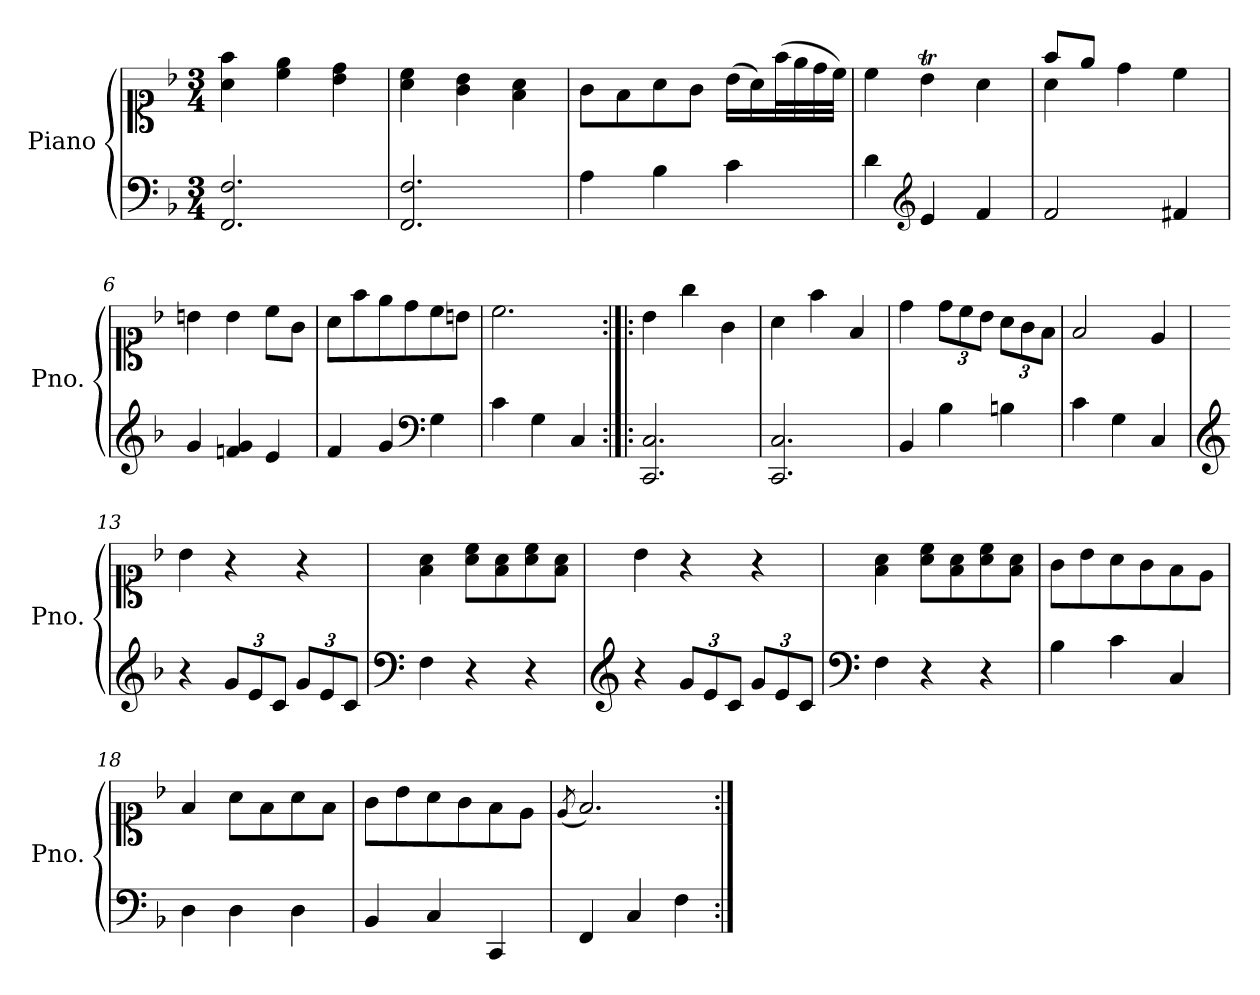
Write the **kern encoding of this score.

**kern	**kern
*part1	*part1
*staff2	*staff1
*I"Piano	*
*I'Pno.	*
*clefF4	*clefC1
*k[b-]	*k[b-]
*M3/4	*M3/4
*MM90	*MM90
=1	=1
2.FF/ 2.F/	4a\ 4ff\
.	4cc\ 4ee\
.	4b-\ 4dd\
=2	=2
2.FF/ 2.F/	4a\ 4cc\
.	4g\ 4b-\
.	4f\ 4a\
=3	=3
4A\	8g\L
.	8f\
4B-\	8a\
.	8g\J
4c\	(>16b-\LL
.	16a\)
.	(>32ff\L
.	32ee\
.	32dd\
.	32cc\JJJ)
=4	=4
4d\	4cc\
*clefG2	*
4e/	4b-T\
4f/	4a\
=5	=5
*	*^
2f/	8ff/L	4a\
.	8ee/J	.
.	4dd\	2ryy
4f#X/	4cc\	.
*	*v	*v
=6	=6
4g/	4bn\
4fn/ 4g/	4b\
4e/	8cc\L
.	8g\J
!!LO:LB:g=z
=7	=7
4f/	8a\L
.	8ff\
4g/	8ee\
.	8dd\
*clefF4	*
4G\	8cc\
.	8bn\J
=8	=8
4c\	2.cc\
4G\	.
4C/	.
=9:|!|:	=9:|!|:
2.CC/ 2.C/	4b-\
.	4gg\
.	4g\
=10	=10
2.CC/ 2.C/	4a\
.	4ff\
.	4f/
=11	=11
4BB-/	4dd\
*	*Xbrackettup
4B-\	12dd\L
.	12cc\
.	12b-\J
4Bn\	12a\L
.	12g\
.	12f\J
=12	=12
4c\	2f/
4G\	.
4C/	4e/
!!LO:LB:g=z
=13	=13
*clefG2	*
4r	4b-\
*Xbrackettup	*
12g/L	4r
12e/	.
12c/J	.
12g/L	4r
12e/	.
12c/J	.
=14	=14
*clefF4	*
4F\	4f\ 4a\
4r	8a\ 8cc\L
.	8f\ 8a\
4r	8a\ 8cc\
.	8f\ 8a\J
=15	=15
*clefG2	*
4r	4b-\
12g/L	4r
12e/	.
12c/J	.
12g/L	4r
12e/	.
12c/J	.
=16	=16
*clefF4	*
4F\	4f\ 4a\
4r	8a\ 8cc\L
.	8f\ 8a\
4r	8a\ 8cc\
.	8f\ 8a\J
!!LO:LB:g=z
=17	=17
4B-\	8g\L
.	8b-\
4c\	8a\
.	8g\
4C/	8f\
.	8e\J
=18	=18
4D\	4f/
4D\	8a\L
.	8f\
4D\	8a\
.	8f\J
=19	=19
4BB-/	8g\L
.	8b-\
4C/	8a\
.	8g\
4CC/	8f\
.	8e\J
=20	=20
.	(<8qe/
4FF/	2.f/)
4C/	.
4F\	.
=:|!	=:|!
*-	*-
